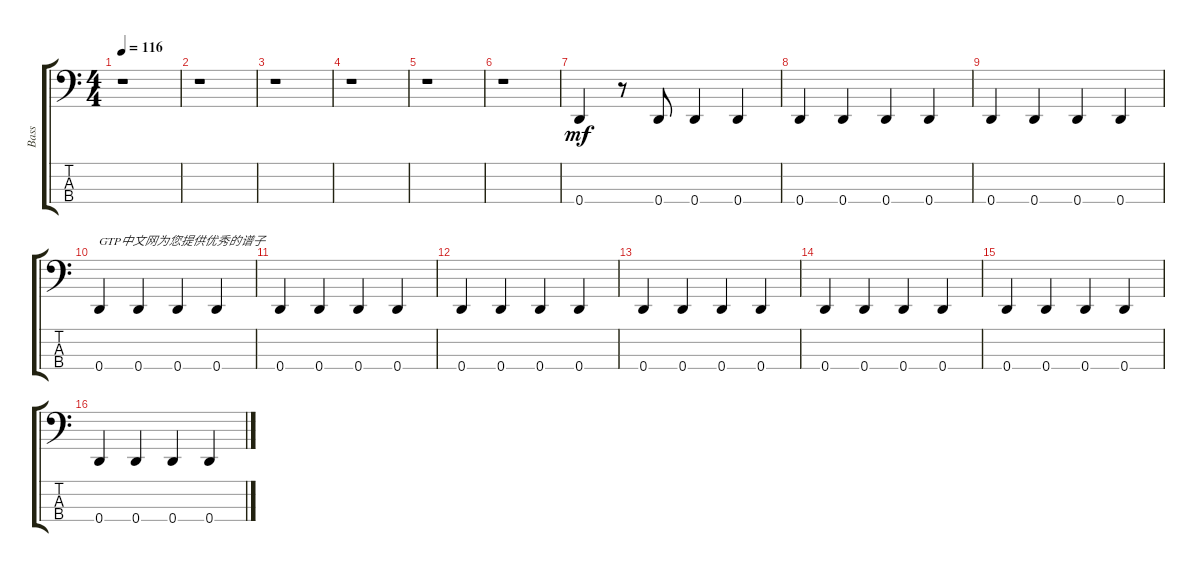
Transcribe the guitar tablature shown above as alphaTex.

\track ("Bass" "Bass") {instrument electricbassfinger}
\staff {score tabs}
\tuning (G2 D2 A1 D1) {hide}
\ts (4 4)
\tempo 116
\clef f4
\ks c
r.1{dy mf instrument electricbassfinger} |
r.1 |
r.1 |
r.1 |
r.1 |
r.1 |
0.4.4 r.8 0.4.8 0.4.4 0.4.4 |
0.4.4 0.4.4 0.4.4 0.4.4 |
0.4.4 0.4.4 0.4.4 0.4.4 |
0.4.4{txt "GTP中文网为您提供优秀的谱子"} 0.4.4 0.4.4 0.4.4 |
0.4.4 0.4.4 0.4.4 0.4.4 |
0.4.4 0.4.4 0.4.4 0.4.4 |
0.4.4 0.4.4 0.4.4 0.4.4 |
0.4.4 0.4.4 0.4.4 0.4.4 |
0.4.4 0.4.4 0.4.4 0.4.4 |
0.4.4 0.4.4 0.4.4 0.4.4
